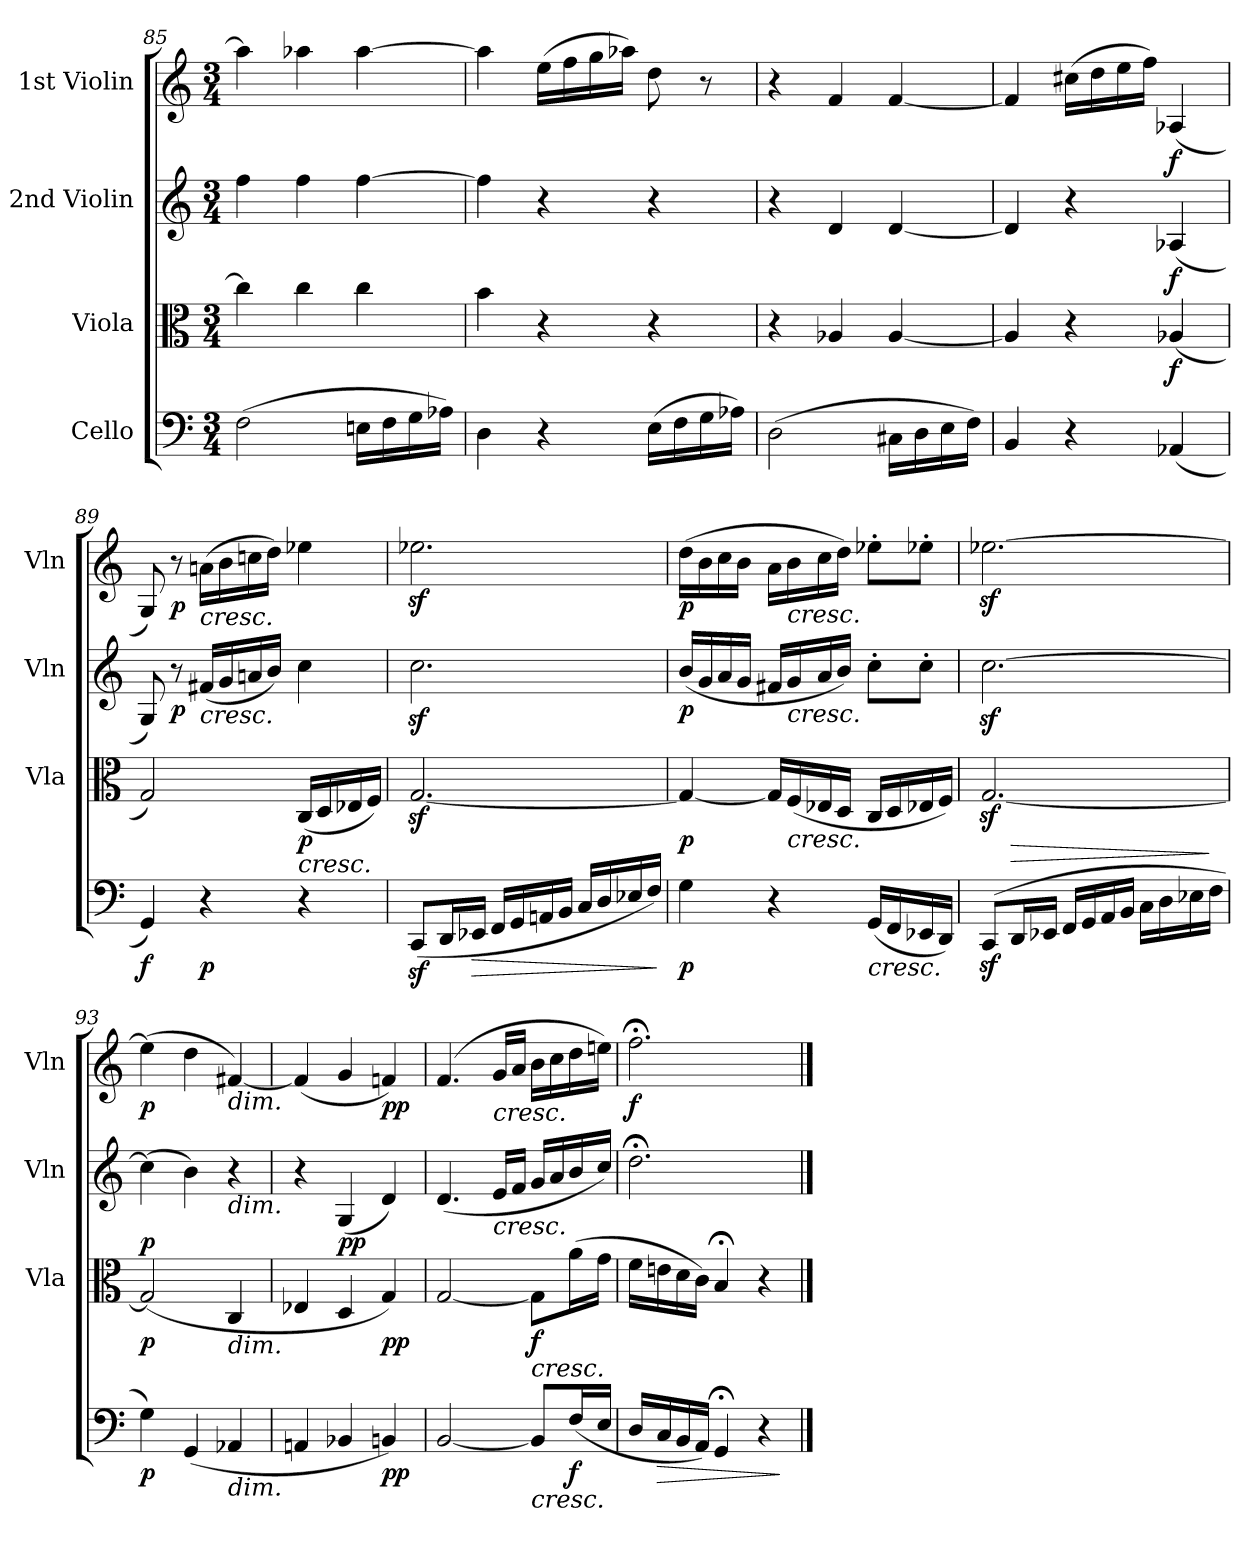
**kern	**dynam	**kern	**dynam	**kern	**dynam	**kern	**dynam
*part4	*part4	*part3	*part3	*part2	*part2	*part1	*part1
*staff4	*staff4	*staff3	*staff3	*staff2	*staff2	*staff1	*staff1
*I"Cello	*	*I"Viola	*	*I"2nd Violin	*	*I"1st Violin	*
*	*	*I'Vla	*	*I'Vln	*	*I'Vln	*
!!LO:LB:g=z
*clefF4	*	*clefC3	*	*clefG2	*	*clefG2	*
*k[]	*	*k[]	*	*k[]	*	*k[]	*
*C:	*	*C:	*	*C:	*	*C:	*
*M3/4	*	*M3/4	*	*M3/4	*	*M3/4	*
=85	=85	=85	=85	=85	=85	=85	=85
(2F\	.	4cc\]	.	4ff\	.	4aa-\]	.
.	.	4cc\	.	4ff\	.	4aa-X\	.
16En\LL	.	4cc\	.	[4ff\	.	[4aa-\	.
16F\	.	.	.	.	.	.	.
16G\	.	.	.	.	.	.	.
16A-X\JJ)	.	.	.	.	.	.	.
=86	=86	=86	=86	=86	=86	=86	=86
4D\	.	4b\	.	4ff\]	.	4aa-\]	.
4r	.	4r	.	4r	.	(16ee\LL	.
.	.	.	.	.	.	16ff\	.
.	.	.	.	.	.	16gg\	.
.	.	.	.	.	.	16aa-X\JJ)	.
(16E\LL	.	4r	.	4r	.	8dd\	.
16F\	.	.	.	.	.	.	.
16G\	.	.	.	.	.	8r	.
16A-X\JJ)	.	.	.	.	.	.	.
=87	=87	=87	=87	=87	=87	=87	=87
(2D\	.	4r	.	4r	.	4r	.
.	.	4A-X/	.	4d/	.	4f/	.
16C#X\LL	.	[4A-/	.	[4d/	.	[4f/	.
16D\	.	.	.	.	.	.	.
16E\	.	.	.	.	.	.	.
16F\JJ)	.	.	.	.	.	.	.
=88	=88	=88	=88	=88	=88	=88	=88
4BB/	.	4A-/]	.	4d/]	.	4f/]	.
4r	.	4r	.	4r	.	(16cc#X\LL	.
.	.	.	.	.	.	16dd\	.
.	.	.	.	.	.	16ee\	.
.	.	.	.	.	.	16ff\JJ)	.
!	!	!	!LO:DY:b	!	!LO:DY:b	!	!LO:DY:b
(4AA-X/	.	(4A-X/	f	(4A-X/	f	(4A-X/	f
=89	=89	=89	=89	=89	=89	=89	=89
!	!LO:DY:b	!	!	!	!	!	!
4GG/)	f	2G/)	.	8G/)	.	8G/)	.
!	!	!	!	!	!LO:DY:b	!	!LO:DY:b
.	.	.	.	8r	p	8r	p
!	!	!	!	!	!	!LO:TX:b:i:t=cresc.	!
!	!	!	!	!LO:TX:b:i:t=cresc.	!	!	!
!	!LO:DY:b	!	!	!	!	!	!
4r	p	.	.	(16f#X/LL	.	(16an\LL	.
.	.	.	.	16g/	.	16b\	.
.	.	.	.	16an/	.	16ccn\	.
.	.	.	.	16b/JJ)	.	16dd\JJ)	.
!	!	!LO:TX:b:i:t=cresc.	!	!	!	!	!
!	!	!	!LO:DY:b	!	!	!	!
4r	.	(16C/LL	p	4cc\	.	4ee-X\	.
.	.	16D/	.	.	.	.	.
.	.	16E-X/	.	.	.	.	.
.	.	16F/JJ)	.	.	.	.	.
=90	=90	=90	=90	=90	=90	=90	=90
(<8CCz</L	.	[2.Gz</	.	2.ccz<\	.	2.ee-Xz<\	.
16DD/L	.	.	.	.	.	.	.
!	!LO:HP:b	!	!	!	!	!	!
16EE-X/JJ	>	.	.	.	.	.	.
16FF/LL	.	.	.	.	.	.	.
16GG/	.	.	.	.	.	.	.
16AAn/	.	.	.	.	.	.	.
16BB/JJ	.	.	.	.	.	.	.
16C/LL	.	.	.	.	.	.	.
16D/	.	.	.	.	.	.	.
16E-X/	.	.	.	.	.	.	.
16F/JJ)	.	.	.	.	.	.	.
.	]	.	.	.	.	.	.
!!LO:LB:g=z
=91	=91	=91	=91	=91	=91	=91	=91
!	!LO:DY:b	!	!LO:DY:b	!	!LO:DY:b	!	!LO:DY:b
4G\	p	4G/_	p	(16b/LL	p	(16dd\LL	p
.	.	.	.	16g/	.	16b\	.
.	.	.	.	16a/	.	16cc\	.
.	.	.	.	16g/JJ	.	16b\JJ	.
4r	.	16G/LL]	.	16f#X/LL	.	16a\LL	.
!	!	!	!	!	!	!LO:TX:b:i:t=cresc.	!
!	!	!	!	!LO:TX:b:i:t=cresc.	!	!	!
!	!	!LO:TX:b:i:t=cresc.	!	!	!	!	!
.	.	(16F/	.	16g/	.	16b\	.
.	.	16E-X/	.	16a/	.	16cc\	.
.	.	16D/JJ	.	16b/JJ)	.	16dd\JJ)	.
!LO:TX:b:i:t=cresc.	!	!	!	!	!	!	!
(16GG/LL	.	16C/LL	.	8cc'\L	.	8ee-X'\L	.
16FF/	.	16D/	.	.	.	.	.
16EE-X/	.	16E-X/	.	8cc'\J	.	8ee-X'\J	.
16DD/JJ)	.	16F/JJ)	.	.	.	.	.
=92	=92	=92	=92	=92	=92	=92	=92
(8CCz</L	.	[2.Gz</	.	[2.ccz<\	.	[2.ee-Xz<\	.
!	!LO:HP:a	!	!	!	!	!	!
16DD/L	>	.	.	.	.	.	.
16EE-X/JJ	.	.	.	.	.	.	.
16FF/LL	.	.	.	.	.	.	.
16GG/	.	.	.	.	.	.	.
16AA/	.	.	.	.	.	.	.
16BB/JJ	.	.	.	.	.	.	.
16C\LL	.	.	.	.	.	.	.
16D\	.	.	.	.	.	.	.
16E-X\	.	.	.	.	.	.	.
16F\JJ	]	.	.	.	.	.	.
=93	=93	=93	=93	=93	=93	=93	=93
!	!LO:DY:b	!	!LO:DY:b	!	!LO:DY:b	!	!LO:DY:b
4G\)	p	(2G/]	p	(4cc\]	p	(4ee-\]	p
(4GG/	.	.	.	4b\)	.	4dd\	.
!	!	!	!	!	!	!LO:TX:b:i:t=dim.	!
!	!	!	!	!LO:TX:b:i:t=dim.	!	!	!
!	!	!LO:TX:b:i:t=dim.	!	!	!	!	!
!LO:TX:b:i:t=dim.	!	!	!	!	!	!	!
4AA-X/	.	4C/	.	4r	.	[4f#X/)	.
=94	=94	=94	=94	=94	=94	=94	=94
4AAn/	.	4E-X/	.	4r	.	(4f#/]	.
!	!	!	!	!	!LO:DY:b	!	!
4BB-X/	.	4D/	.	(4G/	pp	4g/	.
!	!LO:DY:b	!	!LO:DY:b	!	!	!	!LO:DY:b
4BBn/)	pp	4G/)	pp	4d/)	.	4fn/)	pp
=95	=95	=95	=95	=95	=95	=95	=95
[2BB/	.	[2G/	.	(4.d/	.	(4.f/	.
!	!	!	!	!	!	!LO:TX:b:i:t=cresc.	!
!	!	!	!	!LO:TX:b:i:t=cresc.	!	!	!
.	.	.	.	16e/LL	.	16g/LL	.
.	.	.	.	16f/JJ	.	16a/JJ	.
!	!	!LO:TX:b:i:t=cresc.	!	!	!	!	!
!LO:TX:b:i:t=cresc.	!	!	!	!	!	!	!
!	!	!	!LO:DY:b	!	!	!	!
8BB/L]	.	8G\L]	f	16g/LL	.	16b\LL	.
.	.	.	.	16a/	.	16cc\	.
!	!LO:DY:b	!	!	!	!	!	!
(16F/L	f	(16a\L	.	16b/	.	16dd\	.
16E/JJ	.	16g\JJ	.	16cc/JJ)	.	16een\JJ)	.
=96	=96	=96	=96	=96	=96	=96	=96
!	!	!	!	!	!	!	!LO:DY:b
16D/LL	.	16f\LL	.	2.dd;<\	.	2.ff;<\	f
!	!LO:HP:b	!	!	!	!	!	!
16C/	>	16en\	.	.	.	.	.
16BB/	.	16d\	.	.	.	.	.
16AA/JJ)	.	16c\JJ)	.	.	.	.	.
4GG;</	.	4B;</	.	.	.	.	.
4r	.	4r	.	.	.	.	.
.	]	.	.	.	.	.	.
==	==	==	==	==	==	==	==
*-	*-	*-	*-	*-	*-	*-	*-
